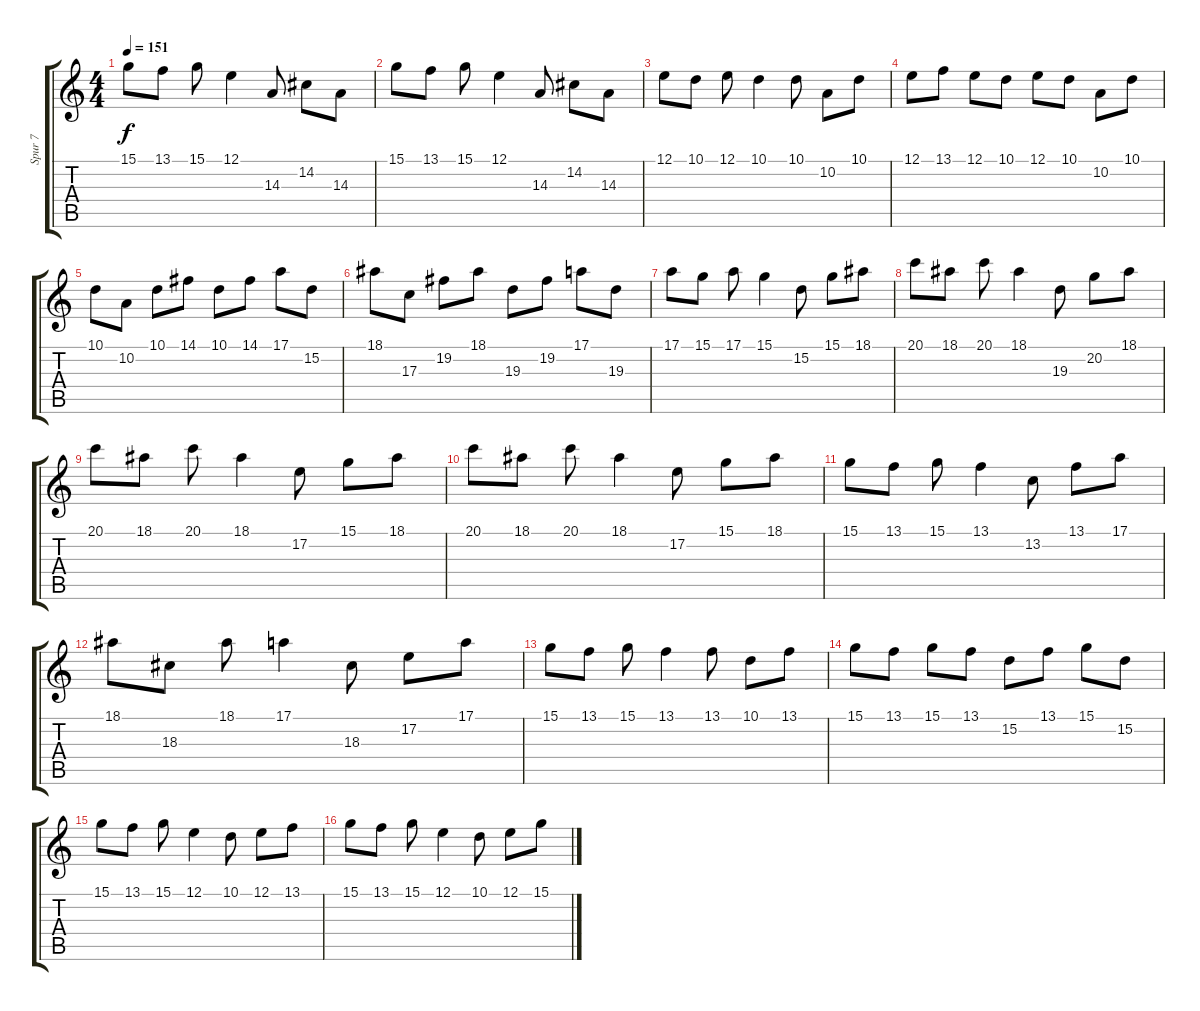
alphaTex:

\track ("Spur 7" "Spur 7") {instrument electricpiano2}
\staff {score tabs}
\tuning (E4 B3 G3 D3 A2 E2) {hide}
\ts (4 4)
\tempo 151
\clef g2
\ks c
15.1.8{dy f} 13.1.8 15.1.8 12.1.4 14.3.8 14.2.8 14.3.8 |
15.1.8 13.1.8 15.1.8 12.1.4 14.3.8 14.2.8 14.3.8 |
12.1.8 10.1.8 12.1.8 10.1.4 10.1.8 10.2.8 10.1.8 |
12.1.8 13.1.8 12.1.8 10.1.8 12.1.8 10.1.8 10.2.8 10.1.8 |
10.1.8 10.2.8 10.1.8 14.1.8 10.1.8 14.1.8 17.1.8 15.2.8 |
18.1.8 17.3.8 19.2.8 18.1.8 19.3.8 19.2.8 17.1.8 19.3.8 |
17.1.8 15.1.8 17.1.8 15.1.4 15.2.8 15.1.8 18.1.8 |
20.1.8 18.1.8 20.1.8 18.1.4 19.3.8 20.2.8 18.1.8 |
20.1.8 18.1.8 20.1.8 18.1.4 17.2.8 15.1.8 18.1.8 |
20.1.8 18.1.8 20.1.8 18.1.4 17.2.8 15.1.8 18.1.8 |
15.1.8 13.1.8 15.1.8 13.1.4 13.2.8 13.1.8 17.1.8 |
18.1.8 18.3.8 18.1.8 17.1.4 18.3.8 17.2.8 17.1.8 |
15.1.8 13.1.8 15.1.8 13.1.4 13.1.8 10.1.8 13.1.8 |
15.1.8 13.1.8 15.1.8 13.1.8 15.2.8 13.1.8 15.1.8 15.2.8 |
15.1.8 13.1.8 15.1.8 12.1.4 10.1.8 12.1.8 13.1.8 |
15.1.8 13.1.8 15.1.8 12.1.4 10.1.8 12.1.8 15.1.8
